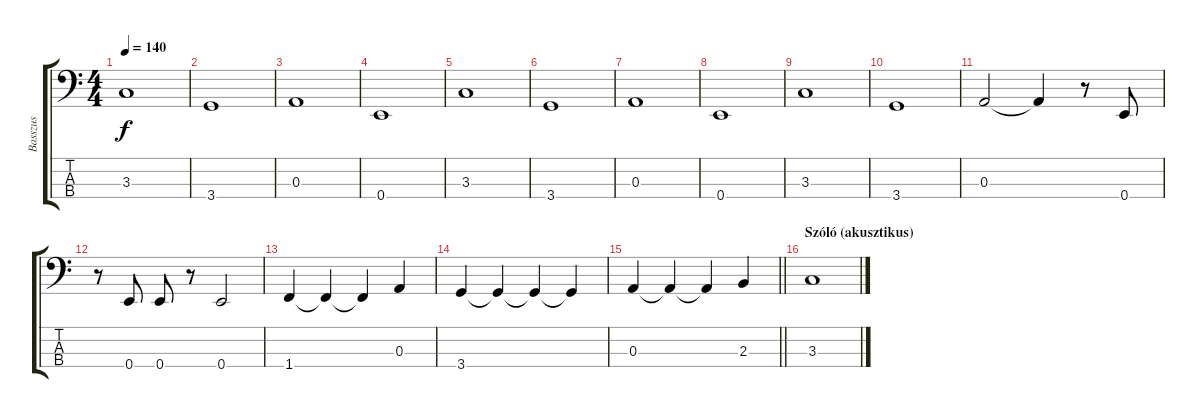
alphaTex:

\track ("Basszus" "Basszus") {instrument electricbassfinger}
\staff {score tabs}
\tuning (G2 D2 A1 E1) {hide}
\ts (4 4)
\tempo 140
\clef f4
\ks c
3.3.1{dy f} |
3.4.1 |
0.3.1 |
0.4.1 |
3.3.1 |
3.4.1 |
0.3.1 |
0.4.1 |
3.3.1 |
3.4.1 |
0.3.2 0.3{t}.4 r.8 0.4.8 |
r.8 0.4.8 0.4.8 r.8 0.4.2 |
1.4.4 1.4{t}.4 1.4{t}.4 0.3.4 |
3.4.4 3.4{t}.4 3.4{t}.4 3.4{t}.4 |
\barLineRight lightlight
0.3.4 0.3{t}.4 0.3{t}.4 2.3.4 |
\section ("" "Szóló (akusztikus)")
3.3.1
